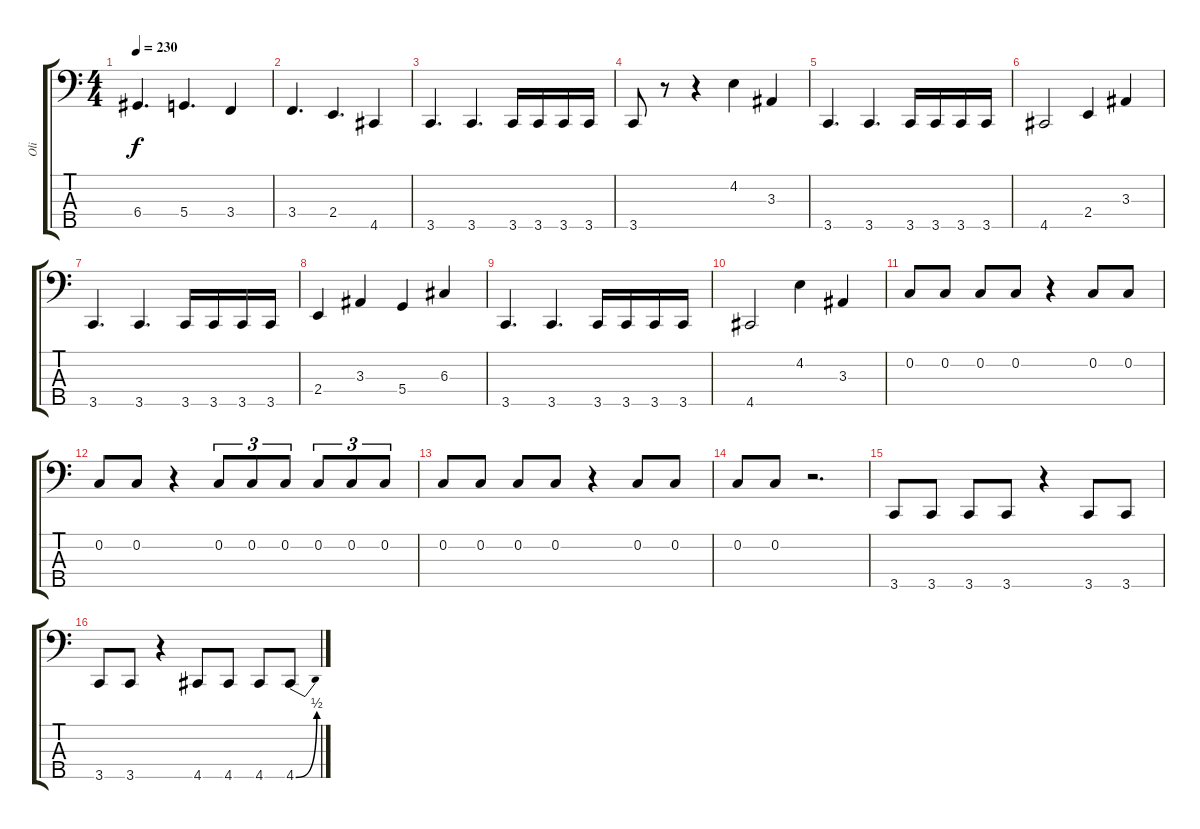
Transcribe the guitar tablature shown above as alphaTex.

\track ("Oli" "Oli") {solo instrument electricbasspick}
\staff {score tabs}
\tuning (F2 C2 G1 D1 A0) {hide}
\ts (4 4)
\tempo 230
\clef f4
\ks c
6.4.4{d dy f} 5.4.4{d} 3.4.4 |
3.4.4{d} 2.4.4{d} 4.5.4 |
3.5.4{d} 3.5.4{d} 3.5.16 3.5.16 3.5.16 3.5.16 |
3.5.8 r.8 r.4 4.2.4 3.3.4 |
3.5.4{d} 3.5.4{d} 3.5.16 3.5.16 3.5.16 3.5.16 |
4.5.2 2.4.4 3.3.4 |
3.5.4{d} 3.5.4{d} 3.5.16 3.5.16 3.5.16 3.5.16 |
2.4.4 3.3.4 5.4.4 6.3.4 |
3.5.4{d} 3.5.4{d} 3.5.16 3.5.16 3.5.16 3.5.16 |
4.5.2 4.2.4 3.3.4 |
0.2.8 0.2.8 0.2.8 0.2.8 r.4 0.2.8 0.2.8 |
0.2.8 0.2.8 r.4 0.2.8{tu (3 2)} 0.2.8{tu (3 2)} 0.2.8{tu (3 2)} 0.2.8{tu (3 2)} 0.2.8{tu (3 2)} 0.2.8{tu (3 2)} |
0.2.8 0.2.8 0.2.8 0.2.8 r.4 0.2.8 0.2.8 |
0.2.8 0.2.8 r.2{d} |
3.5.8 3.5.8 3.5.8 3.5.8 r.4 3.5.8 3.5.8 |
3.5.8 3.5.8 r.4 4.5.8 4.5.8 4.5.8 4.5{be (bend 0 0 60 2)}.8
